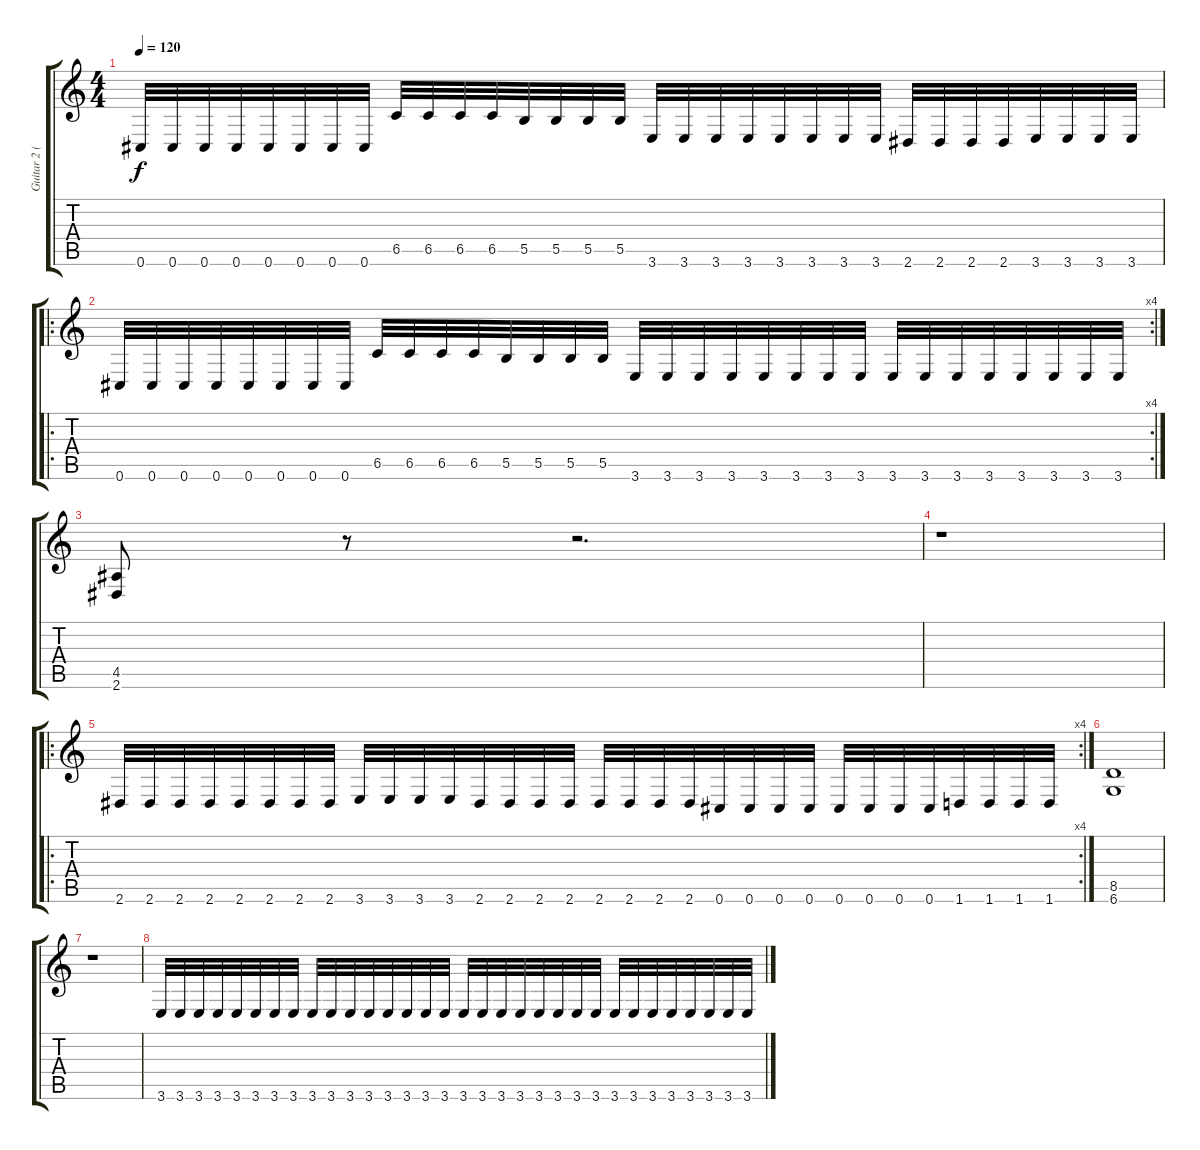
\track ("Guitar 2 (Mauser)" "Guitar 2 (") {instrument distortionguitar}
\staff {score tabs}
\tuning (Db4 Ab3 E3 B2 Gb2 Db2) {hide}
\ts (4 4)
\tempo 120
\clef g2
\ks c
0.6.32{dy f} 0.6.32 0.6.32 0.6.32 0.6.32 0.6.32 0.6.32 0.6.32 6.5.32 6.5.32 6.5.32 6.5.32 5.5.32 5.5.32 5.5.32 5.5.32 3.6.32 3.6.32 3.6.32 3.6.32 3.6.32 3.6.32 3.6.32 3.6.32 2.6.32 2.6.32 2.6.32 2.6.32 3.6.32 3.6.32 3.6.32 3.6.32 |
\ro
\rc 4
0.6.32 0.6.32 0.6.32 0.6.32 0.6.32 0.6.32 0.6.32 0.6.32 6.5.32 6.5.32 6.5.32 6.5.32 5.5.32 5.5.32 5.5.32 5.5.32 3.6.32 3.6.32 3.6.32 3.6.32 3.6.32 3.6.32 3.6.32 3.6.32 3.6.32 3.6.32 3.6.32 3.6.32 3.6.32 3.6.32 3.6.32 3.6.32 |
(4.5 2.6).8 r.8 r.2{d} |
r.1 |
\ro
\rc 4
2.6.32 2.6.32 2.6.32 2.6.32 2.6.32 2.6.32 2.6.32 2.6.32 3.6.32 3.6.32 3.6.32 3.6.32 2.6.32 2.6.32 2.6.32 2.6.32 2.6.32 2.6.32 2.6.32 2.6.32 0.6.32 0.6.32 0.6.32 0.6.32 0.6.32 0.6.32 0.6.32 0.6.32 1.6.32 1.6.32 1.6.32 1.6.32 |
(8.5 6.6).1 |
r.1 |
3.6.32 3.6.32 3.6.32 3.6.32 3.6.32 3.6.32 3.6.32 3.6.32 3.6.32 3.6.32 3.6.32 3.6.32 3.6.32 3.6.32 3.6.32 3.6.32 3.6.32 3.6.32 3.6.32 3.6.32 3.6.32 3.6.32 3.6.32 3.6.32 3.6.32 3.6.32 3.6.32 3.6.32 3.6.32 3.6.32 3.6.32 3.6.32
